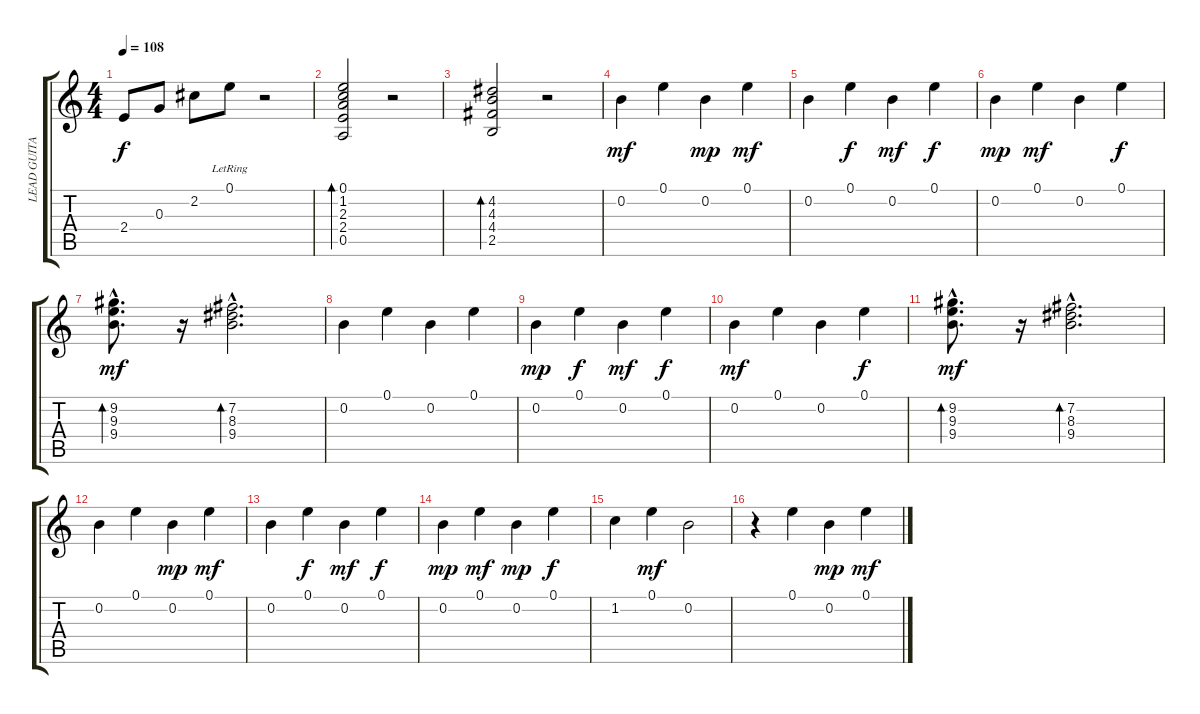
\track ("LEAD GUITAR" "LEAD GUITA") {instrument overdrivenguitar}
\staff {score tabs}
\tuning (E4 B3 G3 D3 A2 E2) {hide}
\ts (4 4)
\tempo 108
\clef g2
\ks c
2.4.8{dy f} 0.3.8 2.2.8 0.1{lr}.8 r.2 |
(0.1 1.2 2.3 2.4 0.5).2{bd 480} r.2 |
(4.2 4.3 4.4 2.5).2{bd 480} r.2 |
0.2.4{dy mf} 0.1.4 0.2.4{dy mp} 0.1.4{dy mf} |
0.2.4 0.1.4{dy f} 0.2.4{dy mf} 0.1.4{dy f} |
0.2.4{dy mp} 0.1.4{dy mf} 0.2.4 0.1.4{dy f} |
(9.2 9.3{hac} 9.4{hac}).8{d bd 60 dy mf} r.16 (7.2{hac} 8.3{hac} 9.4{hac}).2{d bd 60} |
0.2.4 0.1.4 0.2.4 0.1.4 |
0.2.4{dy mp} 0.1.4{dy f} 0.2.4{dy mf} 0.1.4{dy f} |
0.2.4{dy mf} 0.1.4 0.2.4 0.1.4{dy f} |
(9.2 9.3{hac} 9.4{hac}).8{d bd 60 dy mf} r.16 (7.2{hac} 8.3{hac} 9.4{hac}).2{d bd 60} |
0.2.4 0.1.4 0.2.4{dy mp} 0.1.4{dy mf} |
0.2.4 0.1.4{dy f} 0.2.4{dy mf} 0.1.4{dy f} |
0.2.4{dy mp} 0.1.4{dy mf} 0.2.4{dy mp} 0.1.4{dy f} |
1.2.4 0.1.4{dy mf} 0.2.2 |
r.4 0.1.4 0.2.4{dy mp} 0.1.4{dy mf}
